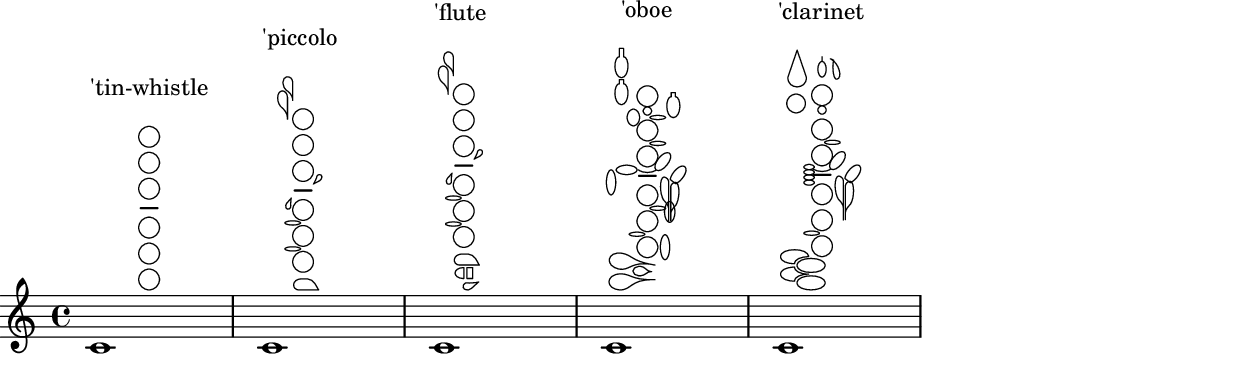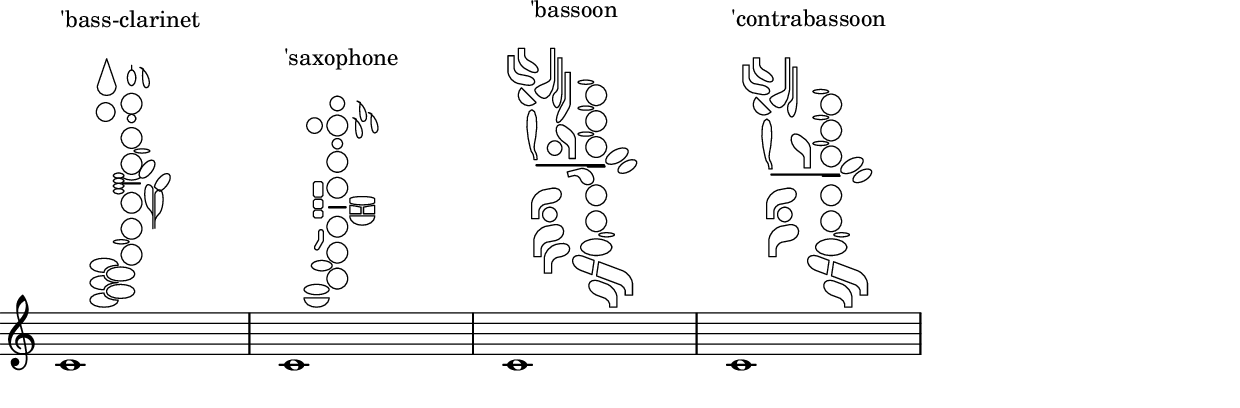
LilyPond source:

%% Generated by lilypond-book
%% Options: [exampleindent=10.16\mm,indent=0\mm,line-width=160\mm]
\include "lilypond-book-preamble.ly"


% ****************************************************************
% Start cut-&-pastable-section
% ****************************************************************

#(ly:set-option 'eps-box-padding 3.000000)



\paper {
  indent = 0\mm
  line-width = 160\mm
  % offset the left padding, also add 1mm as lilypond creates cropped
  % images with a little space on the right
  line-width = #(- line-width (* mm  3.000000) (* mm 1))
}

\layout {
  
}




% ****************************************************************
% ly snippet:
% ****************************************************************
\sourcefilename "snippets/woodwind-diagrams-listing.ly"
\sourcefileline 0
%% DO NOT EDIT this file manually; it was automatically
%% generated from the LilyPond Snippet Repository
%% (http://lsr.di.unimi.it).
%%
%% Make any changes in the LSR itself, or in
%% `Documentation/snippets/new/`, then run
%% `scripts/auxiliar/makelsr.pl`.
%%
%% This file is in the public domain.

\version "2.23.13"

\header {
%% Translation of GIT committish: a8a85e19654e46d725563e6deba44083ef137a2c
  texidocja = "
以下は、LilyPond で現在定義されている全ての木管楽器のダイアグラムです。
"
  doctitleja = "木管楽器のダイアグラムのリスト"

%% Translation of GIT committish: 2f3474d9af596d677ed5b7ce720ae4d0954a6b51
  texidocit = "
L'esempio seguente mostra tutti i diagrammi per i legni attualmente definiti
in LilyPond.

"
  doctitleit = "Elenco dei diagrammi per i legni"

%% Translation of GIT committish: a3fd5364fc4f247579da0ed2bfea887ab37285c6
  texidocfr = "
Voici les différents instruments à vent de la section des bois pour
lesquels LilyPond peut, à ce jour, afficher des doigtés.
"

  doctitlefr = "Liste des diagrammes de doigtés pour bois"

%% Translation of GIT committish: 8ffecf6be17c6ec2ff87cf31873121a8cce29b09
  texidoces = "
El fragmento de música que aparece a continuación presenta todos los
diagramas de viento madera que se encuentran definidos en LilyPond por
el momento.

"
  doctitlees = "Listado de los diagramas para viento madera"

%%%    Translation of GIT committish: ab9e3136d78bfaf15cc6d77ed1975d252c3fe506


  texidocde="
Folgende Noten zeige alle Holzbläserdiagramme, die für LilyPond
definiert sind.

"
  doctitlede = "Liste der Holzbläserdiagramme"


%% Translation of GIT committish: 8ffecf6be17c6ec2ff87cf31873121a8cce29b09
  texidocca = "
El fragment de música que apareix a continuació presenta tots els
diagrames de vent fusta que es troben definits al LilyPond de
moment.

"
  doctitleca = "Llistat dels diagrames per a vent fusta"

  lsrtags = "specific-notation, winds"

  texidoc = "
The following music shows all of the woodwind diagrams currently
defined in LilyPond.
"

  doctitle = "Woodwind diagrams listing"
} % begin verbatim


\layout {
  indent = 0
}

\relative c' {
  \textLengthOn
  c1^
  \markup {
    \center-column {
      'tin-whistle
      " "
       \woodwind-diagram
                  #'tin-whistle
                  #'()
    }
  }

  c1^
  \markup {
    \center-column {
      'piccolo
      " "
       \woodwind-diagram
                  #'piccolo
                  #'()
    }
  }

  c1^
  \markup {
    \center-column {
       'flute
       " "
       \woodwind-diagram
          #'flute
          #'()
    }
  }
  c1^\markup {
    \center-column {
      'oboe
      " "
      \woodwind-diagram
        #'oboe
        #'()
    }
  }

  c1^\markup {
    \center-column {
      'clarinet
      " "
      \woodwind-diagram
        #'clarinet
        #'()
    }
  }

  c1^\markup {
    \center-column {
      'bass-clarinet
      " "
      \woodwind-diagram
        #'bass-clarinet
        #'()
    }
  }

  c1^\markup {
    \center-column {
      'saxophone
      " "
      \woodwind-diagram
        #'saxophone
        #'()
    }
  }

  c1^\markup {
    \center-column {
      'bassoon
      " "
      \woodwind-diagram
        #'bassoon
        #'()
    }
  }

  c1^\markup {
    \center-column {
      'contrabassoon
      " "
      \woodwind-diagram
        #'contrabassoon
        #'()
    }
  }
}



% ****************************************************************
% end ly snippet
% ****************************************************************
